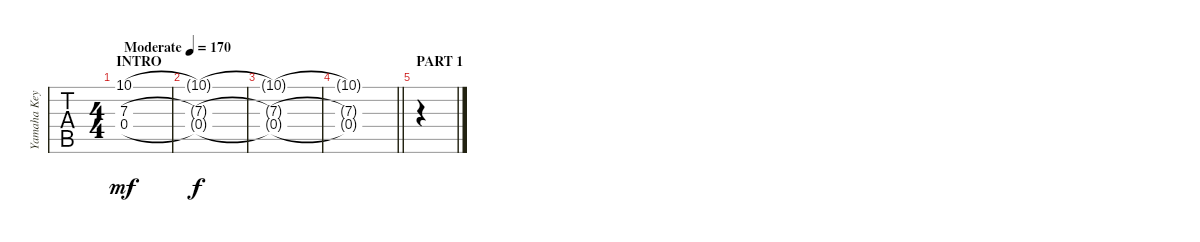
\track ("Yamaha Keys - Warm Pad (352)" "Yamaha Key") {instrument pad2warm}
\staff {tabs}
\tuning (D4 A3 F3 C3 G2 C2) {hide}
\ts (4 4)
\section ("" "INTRO")
\tempo (170 "Moderate")
\clef g2
\ks c
(10.1 7.3 0.4).1{dy mf instrument pad2warm} |
(10.1{t} 7.3{t} 0.4{t}).1{dy f} |
(10.1{t} 7.3{t} 0.4{t}).1 |
\barLineRight lightlight
(10.1{t} 7.3{t} 0.4{t}).1 |
\section ("" "PART 1")
